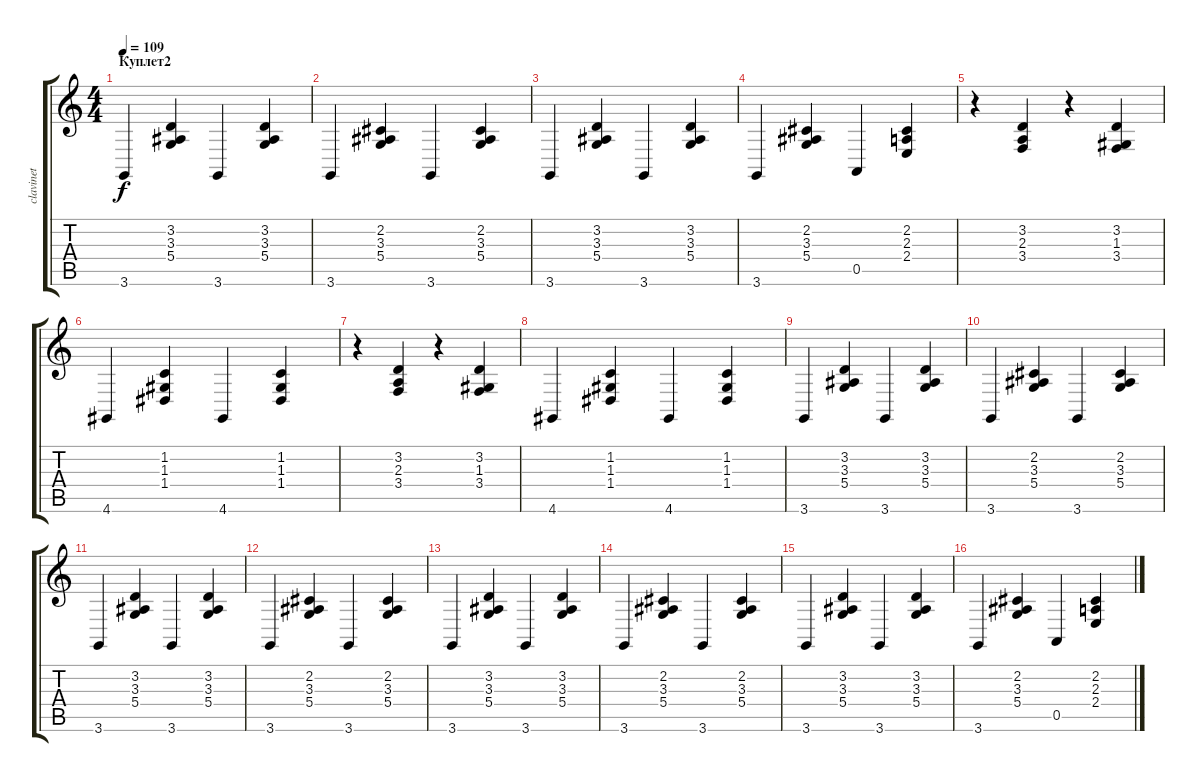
\track ("clavinet" "clavinet") {instrument clavinet}
\staff {score tabs}
\tuning (E4 B3 G3 D3 A2 E2) {hide}
\ts (4 4)
\section ("" "Куплет2")
\tempo 109
\clef g2
\ks c
3.6.4{dy f} (3.2 3.3 5.4).4 3.6.4 (3.2 3.3 5.4).4 |
3.6.4 (2.2 3.3 5.4).4 3.6.4 (2.2 3.3 5.4).4 |
3.6.4 (3.2 3.3 5.4).4 3.6.4 (3.2 3.3 5.4).4 |
3.6.4 (2.2 3.3 5.4).4 0.5.4 (2.2 2.3 2.4).4 |
r.4 (3.2 2.3 3.4).4 r.4 (3.2 1.3 3.4).4 |
4.6.4 (1.2 1.3 1.4).4 4.6.4 (1.2 1.3 1.4).4 |
r.4 (3.2 2.3 3.4).4 r.4 (3.2 1.3 3.4).4 |
4.6.4 (1.2 1.3 1.4).4 4.6.4 (1.2 1.3 1.4).4 |
3.6.4 (3.2 3.3 5.4).4 3.6.4 (3.2 3.3 5.4).4 |
3.6.4 (2.2 3.3 5.4).4 3.6.4 (2.2 3.3 5.4).4 |
3.6.4 (3.2 3.3 5.4).4 3.6.4 (3.2 3.3 5.4).4 |
3.6.4 (2.2 3.3 5.4).4 3.6.4 (2.2 3.3 5.4).4 |
3.6.4 (3.2 3.3 5.4).4 3.6.4 (3.2 3.3 5.4).4 |
3.6.4 (2.2 3.3 5.4).4 3.6.4 (2.2 3.3 5.4).4 |
3.6.4 (3.2 3.3 5.4).4 3.6.4 (3.2 3.3 5.4).4 |
3.6.4 (2.2 3.3 5.4).4 0.5.4 (2.2 2.3 2.4).4
